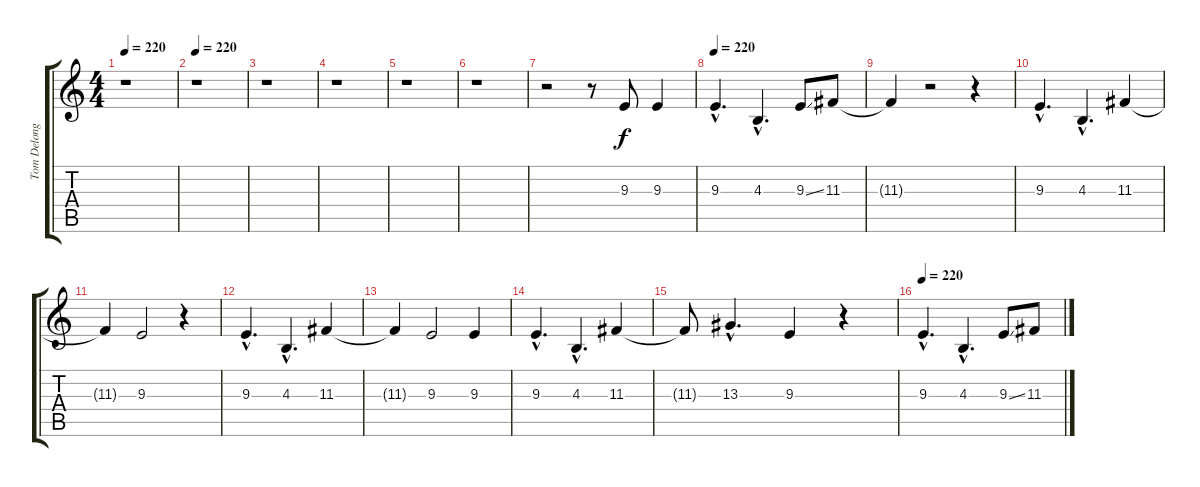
\track ("Tom Delonge(Vocal)" "Tom Delong") {instrument lead2sawtooth}
\staff {score tabs}
\tuning (E4 B3 G3 D3 A2 E2) {hide}
\ts (4 4)
\tempo 220
\clef g2
\ks c
r.1{dy f} |
\tempo 220
r.1 |
r.1 |
r.1 |
r.1 |
r.1 |
r.2 r.8 9.3.8 9.3.4 |
\tempo 220
9.3{hac}.4{d} 4.3{hac}.4{d} 9.3{ss}.8 11.3.8 |
11.3{t}.4 r.2 r.4 |
9.3{hac}.4{d} 4.3{hac}.4{d} 11.3.4 |
11.3{t}.4 9.3.2 r.4 |
9.3{hac}.4{d} 4.3{hac}.4{d} 11.3.4 |
11.3{t}.4 9.3.2 9.3.4 |
9.3{hac}.4{d} 4.3{hac}.4{d} 11.3.4 |
11.3{t}.8 13.3{hac}.4{d} 9.3.4 r.4 |
\tempo 220
9.3{hac}.4{d} 4.3{hac}.4{d} 9.3{ss}.8 11.3.8
